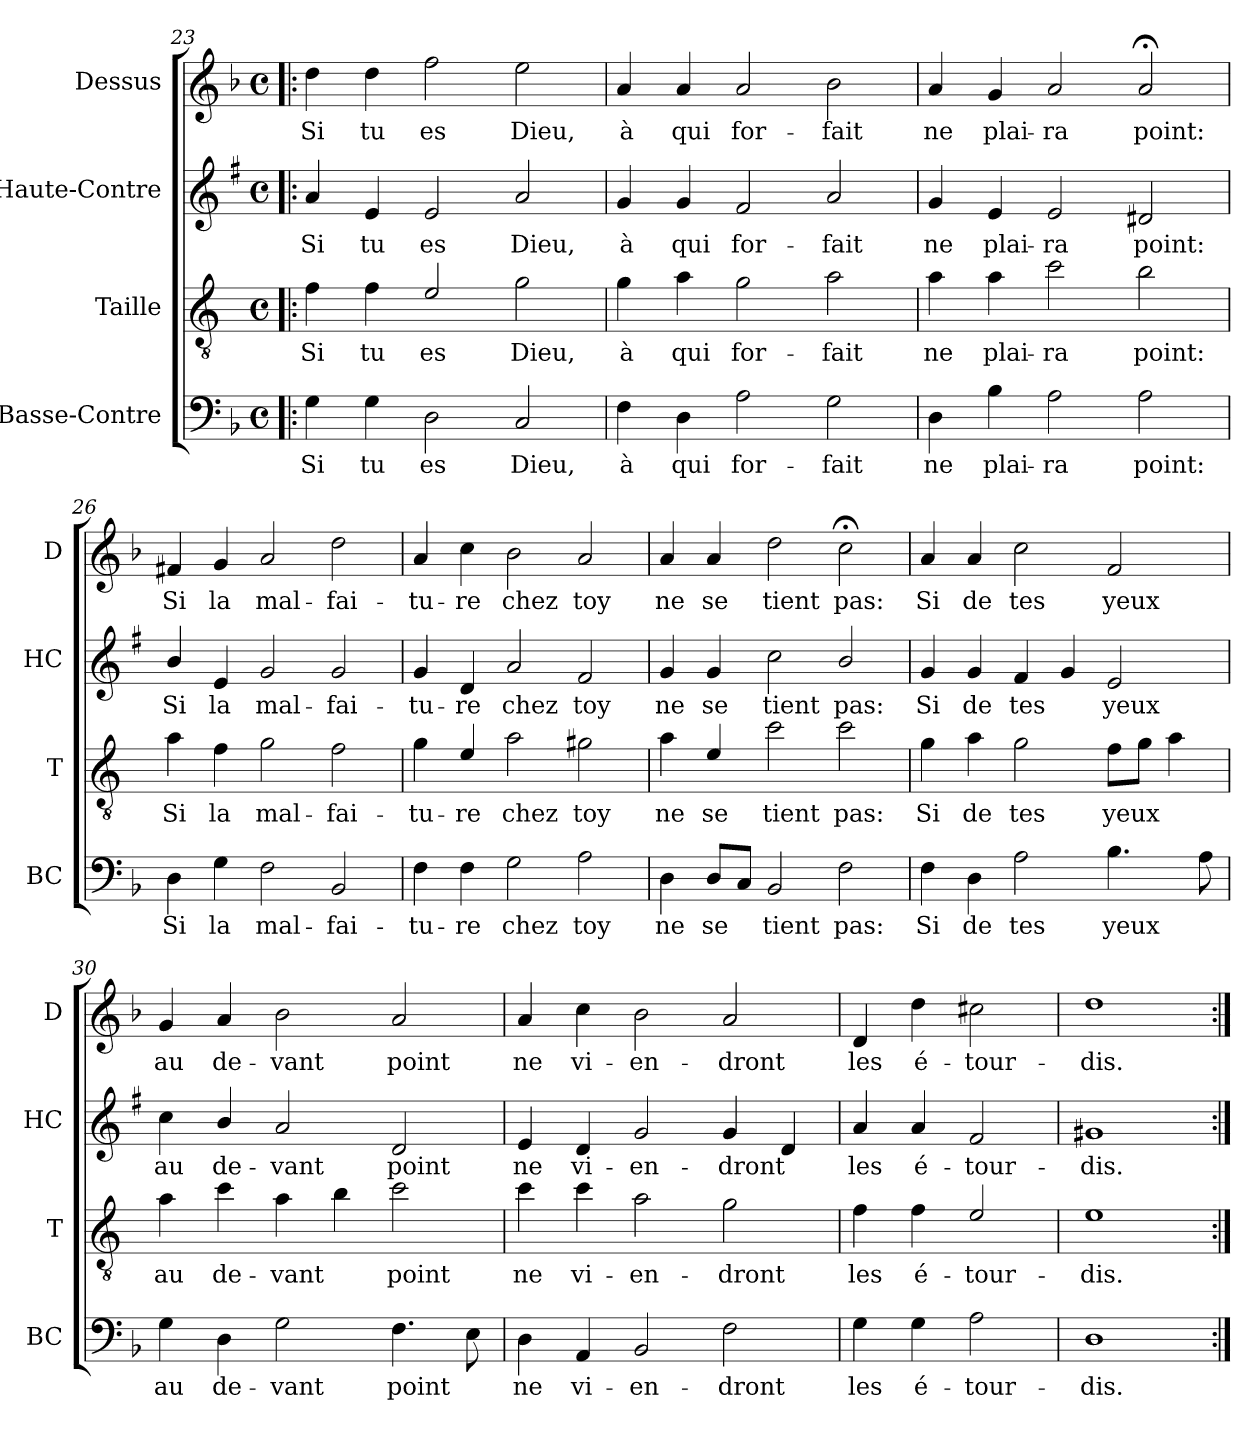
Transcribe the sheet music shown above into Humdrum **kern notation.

**kern	**text	**kern	**text	**kern	**text	**kern	**text
*part4	*part4	*part3	*part3	*part2	*part2	*part1	*part1
*staff4	*staff4	*staff3	*staff3	*staff2	*staff2	*staff1	*staff1
*I"Basse-Contre	*	*I"Taille	*	*I"Haute-Contre	*	*I"Dessus	*
*I'BC	*	*I'T	*	*I'HC	*	*I'D	*
!!LO:PB:g=z
*clefF4	*	*clefGv2	*	*clefG2	*	*clefG2	*
*	*	*ITrd4c7	*	*ITrd1c2	*	*	*
*k[b-]	*	*k[b-]	*	*k[b-]	*	*k[b-]	*
*F:	*	*F:	*	*F:	*	*F:	*
*M4/4	*	*M4/4	*	*M4/4	*	*M4/4	*
*met(c)	*	*met(c)	*	*met(c)	*	*met(c)	*
=23!|:	=23!|:	=23!|:	=23!|:	=23!|:	=23!|:	=23!|:	=23!|:
!	!LO:LY:b	!	!LO:LY:b	!	!LO:LY:b	!	!LO:LY:b
4G\	Si	4B-\	Si	4g/	Si	4dd\	Si
!	!LO:LY:b	!	!LO:LY:b	!	!LO:LY:b	!	!LO:LY:b
4G\	tu	4B-\	tu	4d/	tu	4dd\	tu
!	!LO:LY:b	!	!LO:LY:b	!	!LO:LY:b	!	!LO:LY:b
2D\	es	2A/	es	2d/	es	2ff\	es
!	!LO:LY:b	!	!LO:LY:b	!	!LO:LY:b	!	!LO:LY:b
2C/	Dieu,	2c\	Dieu,	2g/	Dieu,	2ee\	Dieu,
=24	=24	=24	=24	=24	=24	=24	=24
!	!LO:LY:b	!	!LO:LY:b	!	!LO:LY:b	!	!LO:LY:b
4F\	à	4c\	à	4f/	à	4a/	à
!	!LO:LY:b	!	!LO:LY:b	!	!LO:LY:b	!	!LO:LY:b
4D\	qui	4d\	qui	4f/	qui	4a/	qui
!	!LO:LY:b	!	!LO:LY:b	!	!LO:LY:b	!	!LO:LY:b
2A\	for-	2c\	for-	2e/	for-	2a/	for-
!	!LO:LY:b	!	!LO:LY:b	!	!LO:LY:b	!	!LO:LY:b
2G\	-fait	2d\	-fait	2g/	-fait	2b-\	-fait
=25	=25	=25	=25	=25	=25	=25	=25
!	!LO:LY:b	!	!LO:LY:b	!	!LO:LY:b	!	!LO:LY:b
4D\	ne	4d\	ne	4f/	ne	4a/	ne
!	!LO:LY:b	!	!LO:LY:b	!	!LO:LY:b	!	!LO:LY:b
4B-\	plai-	4d\	plai-	4d/	plai-	4g/	plai-
!	!LO:LY:b	!	!LO:LY:b	!	!LO:LY:b	!	!LO:LY:b
2A\	-ra	2f\	-ra	2d/	-ra	2a/	-ra
!	!LO:LY:b	!	!LO:LY:b	!	!LO:LY:b	!	!LO:LY:b
2A\	point:	2e\	point:	2c#X/	point:	2a;</	point:
=26!	=26!	=26!	=26!	=26!	=26!	=26!	=26!
!	!LO:LY:b	!	!LO:LY:b	!	!LO:LY:b	!	!LO:LY:b
4D\	Si	4d\	Si	4a/	Si	4f#X/	Si
!	!LO:LY:b	!	!LO:LY:b	!	!LO:LY:b	!	!LO:LY:b
4G\	la	4B-\	la	4d/	la	4g/	la
!	!LO:LY:b	!	!LO:LY:b	!	!LO:LY:b	!	!LO:LY:b
2F\	mal-	2c\	mal-	2f/	mal-	2a/	mal-
!	!LO:LY:b	!	!LO:LY:b	!	!LO:LY:b	!	!LO:LY:b
2BB-/	-fai-	2B-\	-fai-	2f/	-fai-	2dd\	-fai-
=27	=27	=27	=27	=27	=27	=27	=27
!	!LO:LY:b	!	!LO:LY:b	!	!LO:LY:b	!	!LO:LY:b
4F\	-tu-	4c\	-tu-	4f/	-tu-	4a/	-tu-
!	!LO:LY:b	!	!LO:LY:b	!	!LO:LY:b	!	!LO:LY:b
4F\	-re	4A/	-re	4c/	-re	4cc\	-re
!	!LO:LY:b	!	!LO:LY:b	!	!LO:LY:b	!	!LO:LY:b
2G\	chez	2d\	chez	2g/	chez	2b-\	chez
!	!LO:LY:b	!	!LO:LY:b	!	!LO:LY:b	!	!LO:LY:b
2A\	toy	2c#X\	toy	2e/	toy	2a/	toy
=28	=28	=28	=28	=28	=28	=28	=28
!	!LO:LY:b	!	!LO:LY:b	!	!LO:LY:b	!	!LO:LY:b
4D\	ne	4d\	ne	4f/	ne	4a/	ne
!	!LO:LY:b	!	!LO:LY:b	!	!LO:LY:b	!	!LO:LY:b
8D/L	se	4A/	se	4f/	se	4a/	se
8C/J	.	.	.	.	.	.	.
!	!LO:LY:b	!	!LO:LY:b	!	!LO:LY:b	!	!LO:LY:b
2BB-/	tient	2f\	tient	2b-\	tient	2dd\	tient
!	!LO:LY:b	!	!LO:LY:b	!	!LO:LY:b	!	!LO:LY:b
2F\	pas:	2f\	pas:	2a/	pas:	2cc;<\	pas:
!!LO:LB:g=z
=29!	=29!	=29!	=29!	=29!	=29!	=29!	=29!
!	!LO:LY:b	!	!LO:LY:b	!	!LO:LY:b	!	!LO:LY:b
4F\	Si	4c\	Si	4f/	Si	4a/	Si
!	!LO:LY:b	!	!LO:LY:b	!	!LO:LY:b	!	!LO:LY:b
4D\	de	4d\	de	4f/	de	4a/	de
!	!LO:LY:b	!	!LO:LY:b	!	!LO:LY:b	!	!LO:LY:b
2A\	tes	2c\	tes	4e/	tes	2cc\	tes
.	.	.	.	4f/	.	.	.
!	!LO:LY:b	!	!LO:LY:b	!	!LO:LY:b	!	!LO:LY:b
4.B-\	yeux	8B-\L	yeux	2d/	yeux	2f/	yeux
.	.	8c\J	.	.	.	.	.
.	.	4d\	.	.	.	.	.
8A\	.	.	.	.	.	.	.
=30	=30	=30	=30	=30	=30	=30	=30
!	!LO:LY:b	!	!LO:LY:b	!	!LO:LY:b	!	!LO:LY:b
4G\	au	4d\	au	4b-\	au	4g/	au
!	!LO:LY:b	!	!LO:LY:b	!	!LO:LY:b	!	!LO:LY:b
4D\	de-	4f\	de-	4a/	de-	4a/	de-
!	!LO:LY:b	!	!LO:LY:b	!	!LO:LY:b	!	!LO:LY:b
2G\	-vant	4d\	-vant	2g/	-vant	2b-\	-vant
.	.	4e\	.	.	.	.	.
!	!LO:LY:b	!	!LO:LY:b	!	!LO:LY:b	!	!LO:LY:b
4.F\	point	2f\	point	2c/	point	2a/	point
8E\	.	.	.	.	.	.	.
=31	=31	=31	=31	=31	=31	=31	=31
!	!LO:LY:b	!	!LO:LY:b	!	!LO:LY:b	!	!LO:LY:b
4D\	ne	4f\	ne	4d/	ne	4a/	ne
!	!LO:LY:b	!	!LO:LY:b	!	!LO:LY:b	!	!LO:LY:b
4AA/	vi-	4f\	vi-	4c/	vi-	4cc\	vi-
!	!LO:LY:b	!	!LO:LY:b	!	!LO:LY:b	!	!LO:LY:b
2BB-/	-en-	2d\	-en-	2f/	-en-	2b-\	-en-
!	!LO:LY:b	!	!LO:LY:b	!	!LO:LY:b	!	!LO:LY:b
2F\	-dront	2c\	-dront	4f/	-dront	2a/	-dront
.	.	.	.	4c/	.	.	.
=32	=32	=32	=32	=32	=32	=32	=32
!	!LO:LY:b	!	!LO:LY:b	!	!LO:LY:b	!	!LO:LY:b
4G\	les	4B-\	les	4g/	les	4d/	les
!	!LO:LY:b	!	!LO:LY:b	!	!LO:LY:b	!	!LO:LY:b
4G\	é-	4B-\	é-	4g/	é-	4dd\	é-
!	!LO:LY:b	!	!LO:LY:b	!	!LO:LY:b	!	!LO:LY:b
2A\	-tour-	2A/	-tour-	2e/	-tour-	2cc#X\	-tour-
=33	=33	=33	=33	=33	=33	=33	=33
!	!LO:LY:b	!	!LO:LY:b	!	!LO:LY:b	!	!LO:LY:b
1D	-dis.	1A	-dis.	1f#X	-dis.	1dd	-dis.
=:|!	=:|!	=:|!	=:|!	=:|!	=:|!	=:|!	=:|!
*-	*-	*-	*-	*-	*-	*-	*-
